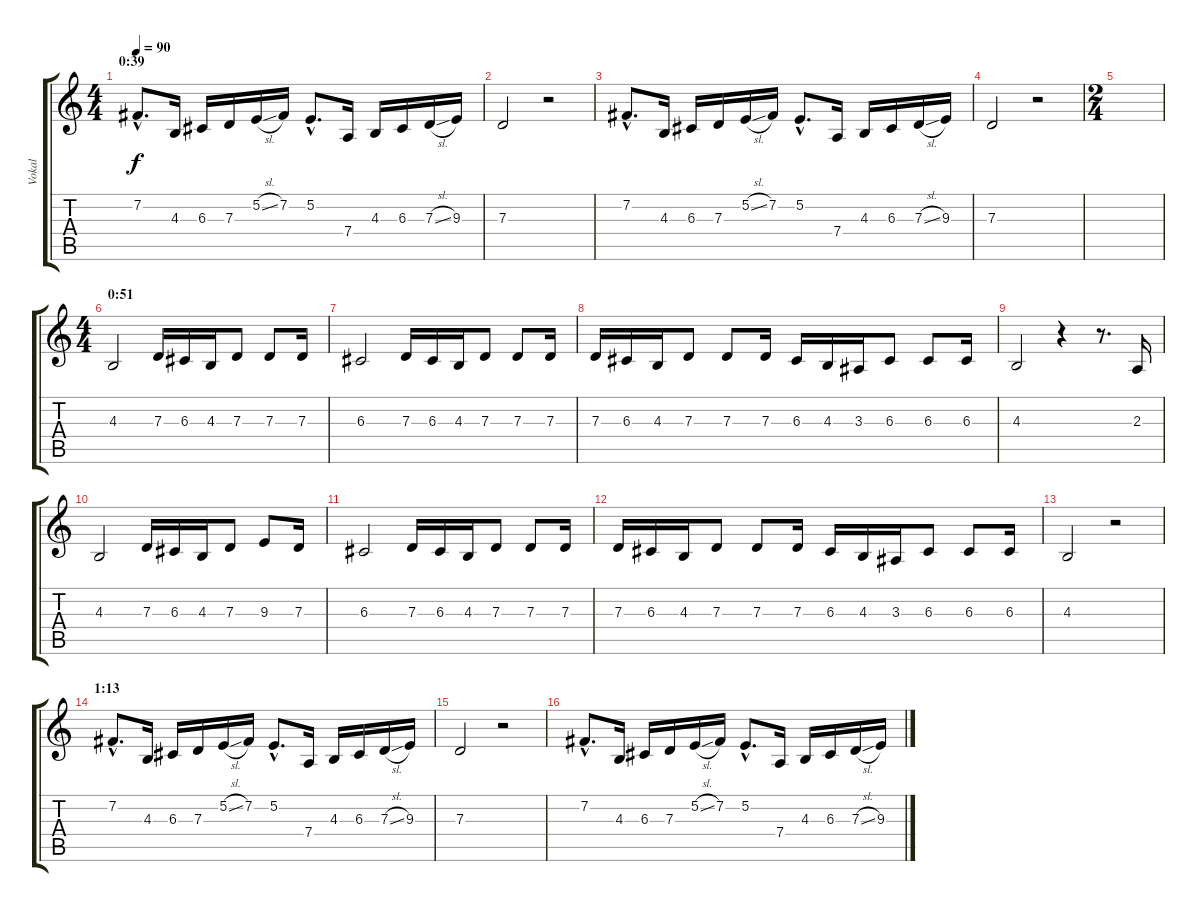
\track ("Vokal" "Vokal") {instrument lead1square}
\staff {score tabs}
\tuning (E4 B3 G3 D3 A2 E2) {hide}
\ts (4 4)
\section ("" "0:39")
\tempo 90
\clef g2
\ks c
7.2{hac}.8{d dy f} 4.3.16 6.3.16 7.3.16 5.2{sl}.16 7.2.16 5.2{hac}.8{d} 7.4.16 4.3.16 6.3.16 7.3{sl}.16 9.3.16 |
7.3.2 r.2 |
7.2{hac}.8{d} 4.3.16 6.3.16 7.3.16 5.2{sl}.16 7.2.16 5.2{hac}.8{d} 7.4.16 4.3.16 6.3.16 7.3{sl}.16 9.3.16 |
7.3.2 r.2 |
\ts (2 4)
|
\ts (4 4)
\section ("" "0:51")
4.3.2 7.3.16 6.3.16 4.3.16 7.3.8 7.3.8 7.3.16 |
6.3.2 7.3.16 6.3.16 4.3.16 7.3.8 7.3.8 7.3.16 |
7.3.16 6.3.16 4.3.16 7.3.8 7.3.8 7.3.16 6.3.16 4.3.16 3.3.16 6.3.8 6.3.8 6.3.16 |
4.3.2 r.4 r.8{d} 2.3.16 |
4.3.2 7.3.16 6.3.16 4.3.16 7.3.8 9.3.8 7.3.16 |
6.3.2 7.3.16 6.3.16 4.3.16 7.3.8 7.3.8 7.3.16 |
7.3.16 6.3.16 4.3.16 7.3.8 7.3.8 7.3.16 6.3.16 4.3.16 3.3.16 6.3.8 6.3.8 6.3.16 |
4.3.2 r.2 |
\section ("" "1:13")
7.2{hac}.8{d} 4.3.16 6.3.16 7.3.16 5.2{sl}.16 7.2.16 5.2{hac}.8{d} 7.4.16 4.3.16 6.3.16 7.3{sl}.16 9.3.16 |
7.3.2 r.2 |
7.2{hac}.8{d} 4.3.16 6.3.16 7.3.16 5.2{sl}.16 7.2.16 5.2{hac}.8{d} 7.4.16 4.3.16 6.3.16 7.3{sl}.16 9.3.16
